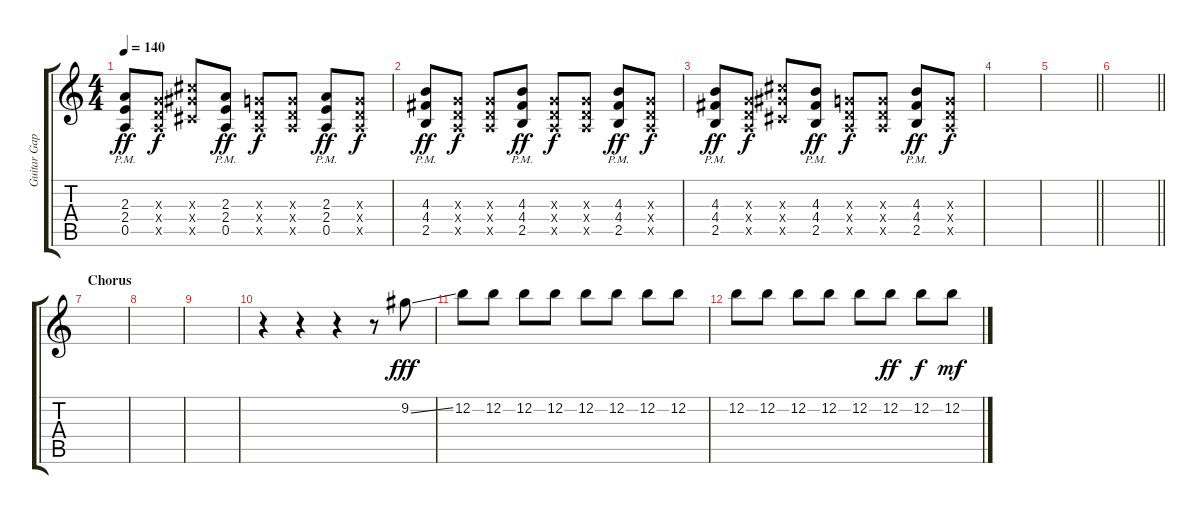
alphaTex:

\track ("Guitar Gaps" "Guitar Gap") {instrument electricguitarjazz}
\staff {score tabs}
\tuning (E4 B3 G3 D3 A2 E2) {hide}
\ts (4 4)
\tempo 140
\clef g2
\ks c
(2.3{pm} 2.4{pm} 0.5{pm}).8{dy ff} (0.3{x} 0.4{x} 0.5{x}).8{dy f} (6.3{x} 6.4{x} 4.5{x}).8 (2.3{pm} 2.4{pm} 0.5{pm}).8{dy ff} (0.3{x} 0.4{x} 0.5{x}).8{dy f} (0.3{x} 0.4{x} 0.5{x}).8 (2.3{pm} 2.4{pm} 0.5{pm}).8{dy ff} (0.3{x} 0.4{x} 0.5{x}).8{dy f} |
(4.3{pm} 4.4{pm} 2.5{pm}).8{dy ff} (0.3{x} 0.4{x} 0.5{x}).8{dy f} (0.3{x} 0.4{x} 0.5{x}).8 (4.3{pm} 4.4{pm} 2.5{pm}).8{dy ff} (0.3{x} 0.4{x} 0.5{x}).8{dy f} (0.3{x} 0.4{x} 0.5{x}).8 (4.3{pm} 4.4{pm} 2.5{pm}).8{dy ff} (0.3{x} 0.4{x} 0.5{x}).8{dy f} |
(4.3{pm} 4.4{pm} 2.5{pm}).8{dy ff} (0.3{x} 0.4{x} 0.5{x}).8{dy f} (6.3{x} 6.4{x} 4.5{x}).8 (4.3{pm} 4.4{pm} 2.5{pm}).8{dy ff} (0.3{x} 0.4{x} 0.5{x}).8{dy f} (0.3{x} 0.4{x} 0.5{x}).8 (4.3{pm} 4.4{pm} 2.5{pm}).8{dy ff} (0.3{x} 0.4{x} 0.5{x}).8{dy f} |
|
\barLineRight lightlight
|
\barLineRight lightlight
|
\section ("" "Chorus")
|
|
|
r.4 r.4 r.4 r.8 9.2{ss}.8{dy fff} |
12.2.8 12.2.8 12.2.8 12.2.8 12.2.8 12.2.8 12.2.8 12.2.8 |
12.2.8 12.2.8 12.2.8 12.2.8 12.2.8 12.2.8{dy ff} 12.2.8{dy f} 12.2.8{dy mf}
